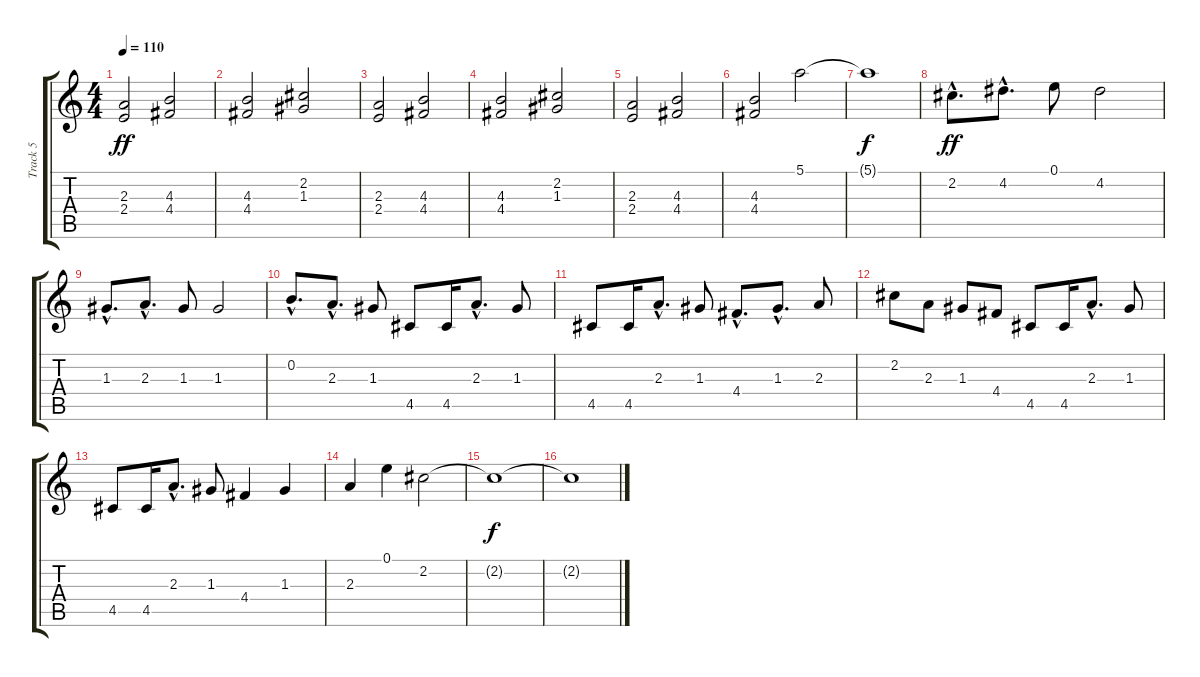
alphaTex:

\track ("Track 5" "Track 5") {instrument overdrivenguitar}
\staff {score tabs}
\tuning (E4 B3 G3 D3 A2 E2) {hide}
\ts (4 4)
\tempo 110
\clef g2
\ks c
(2.3 2.4).2{dy ff} (4.3 4.4).2 |
(4.3 4.4).2 (2.2 1.3).2 |
(2.3 2.4).2 (4.3 4.4).2 |
(4.3 4.4).2 (2.2 1.3).2 |
(2.3 2.4).2 (4.3 4.4).2 |
(4.3 4.4).2 5.1.2 |
5.1{t}.1{dy f} |
2.2{hac}.8{d dy ff} 4.2{hac}.8{d} 0.1.8 4.2.2 |
1.3{hac}.8{d} 2.3{hac}.8{d} 1.3.8 1.3.2 |
0.2{hac}.8{d} 2.3{hac}.8{d} 1.3.8 4.5.8 4.5.16 2.3{hac}.8{d} 1.3.8 |
4.5.8 4.5.16 2.3{hac}.8{d} 1.3.8 4.4{hac}.8{d} 1.3{hac}.8{d} 2.3.8 |
2.2.8 2.3.8 1.3.8 4.4.8 4.5.8 4.5.16 2.3{hac}.8{d} 1.3.8 |
4.5.8 4.5.16 2.3{hac}.8{d} 1.3.8 4.4.4 1.3.4 |
2.3.4 0.1.4 2.2.2 |
2.2{t}.1{dy f} |
2.2{t}.1
